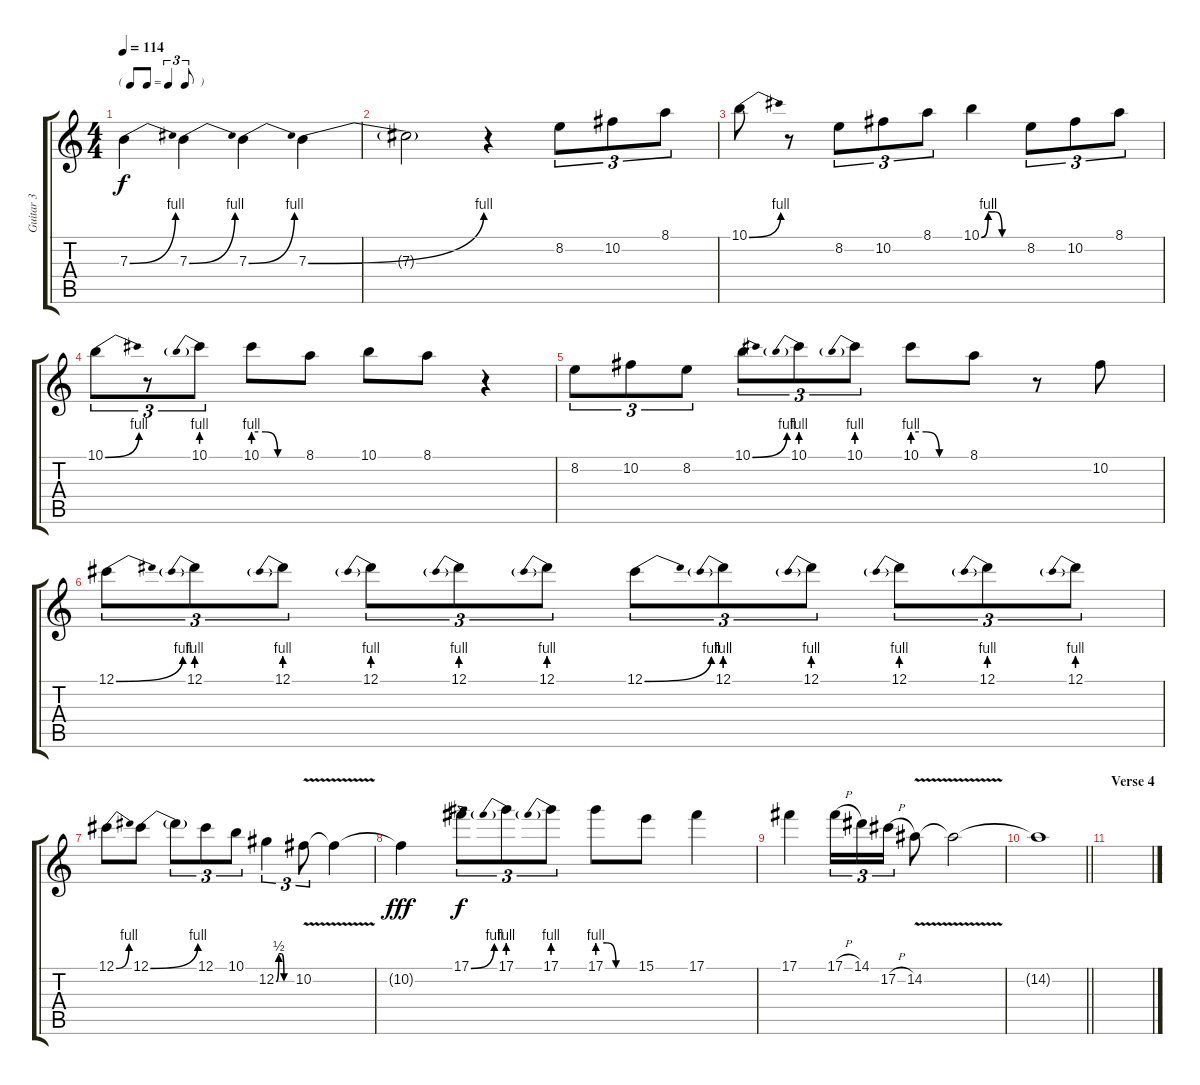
\track ("Guitar 3" "Guitar 3") {instrument distortionguitar}
\staff {score tabs}
\tuning (Db4 Ab3 E3 B2 Gb2 Db2) {hide}
\ts (4 4)
\tf triplet8th
\tempo 114
\clef g2
\ks c
7.3{be (bend 0 0 60 4)}.4{dy f} 7.3{be (bend 0 0 60 4)}.4 7.3{be (bend 0 0 60 4)}.4 7.3{be (bend 0 0 60 4)}.4 |
7.3{t}.2 r.4 8.2.8{tu (3 2)} 10.2.8{tu (3 2)} 8.1.8{tu (3 2)} |
10.1{be (bend 0 0 60 4)}.8 r.8 8.2.8{tu (3 2)} 10.2.8{tu (3 2)} 8.1.8{tu (3 2)} 10.1{be (custom 0 0 10 4 20 4 30 0 60 0)}.4 8.2.8{tu (3 2)} 10.2.8{tu (3 2)} 8.1.8{tu (3 2)} |
10.1{be (bend 0 0 60 4)}.8{tu (3 2)} r.8{tu (3 2)} 10.1{be (prebend 0 4 60 4)}.8{tu (3 2)} 10.1{be (custom 0 4 15 4 30 0 60 0)}.8 8.1.8 10.1.8 8.1.8 r.4 |
8.2.8{tu (3 2)} 10.2.8{tu (3 2)} 8.2.8{tu (3 2)} 10.1{be (bend 0 0 60 4)}.8{tu (3 2)} 10.1{be (prebend 0 4 60 4)}.8{tu (3 2)} 10.1{be (prebend 0 4 60 4)}.8{tu (3 2)} 10.1{be (custom 0 4 15 4 30 0 60 0)}.8 8.1.8 r.8 10.2.8 |
12.1{be (bend 0 0 60 4)}.8{tu (3 2)} 12.1{be (prebend 0 4 60 4)}.8{tu (3 2)} 12.1{be (prebend 0 4 60 4)}.8{tu (3 2)} 12.1{be (prebend 0 4 60 4)}.8{tu (3 2)} 12.1{be (prebend 0 4 60 4)}.8{tu (3 2)} 12.1{be (prebend 0 4 60 4)}.8{tu (3 2)} 12.1{be (bend 0 0 60 4)}.8{tu (3 2)} 12.1{be (prebend 0 4 60 4)}.8{tu (3 2)} 12.1{be (prebend 0 4 60 4)}.8{tu (3 2)} 12.1{be (prebend 0 4 60 4)}.8{tu (3 2)} 12.1{be (prebend 0 4 60 4)}.8{tu (3 2)} 12.1{be (prebend 0 4 60 4)}.8{tu (3 2)} |
12.1{be (bend 0 0 60 4)}.8 12.1{be (bend 0 0 60 4)}.8 12.1{t}.8{tu (3 2)} 12.1.8{tu (3 2)} 10.1.8{tu (3 2)} 12.2{be (custom 0 0 10 2 20 2 30 0 60 0)}.4{tu (3 2)} 10.2{v}.8{tu (3 2)} 10.2{t}.4 |
10.2{t}.4{dy fff} 17.1{be (bend 0 0 60 4)}.8{tu (3 2) dy f} 17.1{be (prebend 0 4 60 4)}.8{tu (3 2)} 17.1{be (prebend 0 4 60 4)}.8{tu (3 2)} 17.1{be (custom 0 4 15 4 30 0 60 0)}.8 15.1.8 17.1.4 |
17.1.4 17.1{h}.16{tu (3 2)} 14.1.16{tu (3 2)} 17.2{h}.16{tu (3 2)} 14.2{v}.8 14.2{t}.2 |
\barLineRight lightlight
14.2{t}.1 |
\section ("" "Verse 4")
